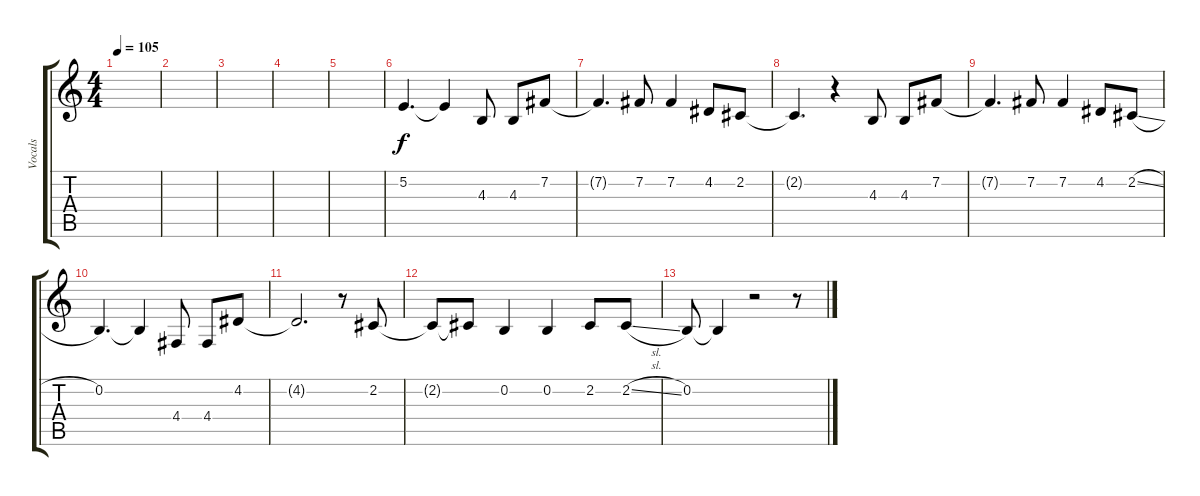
\track ("Vocals" "Vocals") {instrument cello}
\staff {score tabs}
\tuning (E4 B3 G3 D3 A2 E2) {hide}
\ts (4 4)
\tempo 105
\clef g2
\ks c
|
|
|
|
|
5.2.4{d} 5.2{t}.4 4.3.8 4.3.8 7.2.8 |
7.2{t}.4{d} 7.2.8 7.2.4 4.2.8 2.2.8 |
2.2{t}.4{d} r.4 4.3.8 4.3.8 7.2.8 |
7.2{t}.4{d} 7.2.8 7.2.4 4.2.8 2.2{sl}.8 |
0.2.4{d} 0.2{t}.4 4.4.8 4.4.8 4.2.8 |
4.2{t}.2{d} r.8 2.2.8 |
2.2{t}.8 2.2{t}.8 0.2.4 0.2.4 2.2.8 2.2{sl}.8 |
0.2.8 0.2{t}.4 r.2 r.8
